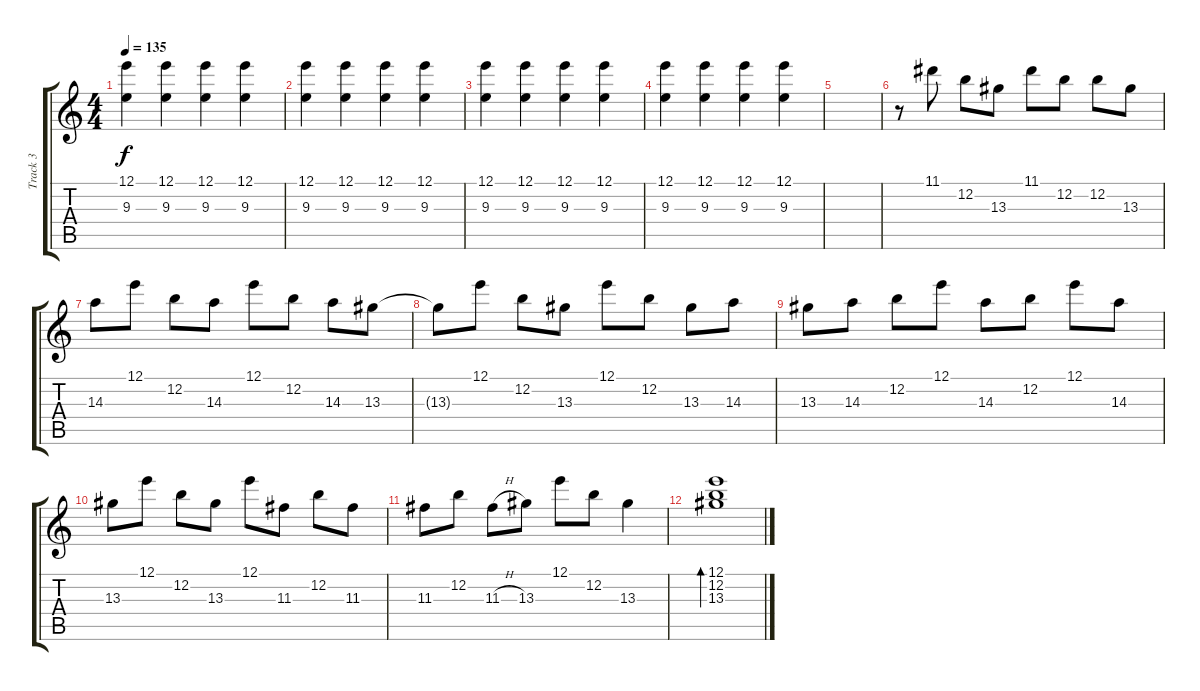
\track ("Track 3" "Track 3") {instrument acousticguitarsteel}
\staff {score tabs}
\tuning (E4 B3 G3 D3 A2 E2) {hide}
\ts (4 4)
\tempo 135
\clef g2
\ks c
(12.1 9.3).4{dy f} (12.1 9.3).4 (12.1 9.3).4 (12.1 9.3).4 |
(12.1 9.3).4 (12.1 9.3).4 (12.1 9.3).4 (12.1 9.3).4 |
(12.1 9.3).4 (12.1 9.3).4 (12.1 9.3).4 (12.1 9.3).4 |
(12.1 9.3).4 (12.1 9.3).4 (12.1 9.3).4 (12.1 9.3).4 |
|
r.8 11.1.8 12.2.8 13.3.8 11.1.8 12.2.8 12.2.8 13.3.8 |
14.3.8 12.1.8 12.2.8 14.3.8 12.1.8 12.2.8 14.3.8 13.3.8 |
13.3{t}.8 12.1.8 12.2.8 13.3.8 12.1.8 12.2.8 13.3.8 14.3.8 |
13.3.8 14.3.8 12.2.8 12.1.8 14.3.8 12.2.8 12.1.8 14.3.8 |
13.3.8 12.1.8 12.2.8 13.3.8 12.1.8 11.3.8 12.2.8 11.3.8 |
11.3.8 12.2.8 11.3{h}.8 13.3.8 12.1.8 12.2.8 13.3.4 |
(12.1 12.2 13.3).1{bd 480}
